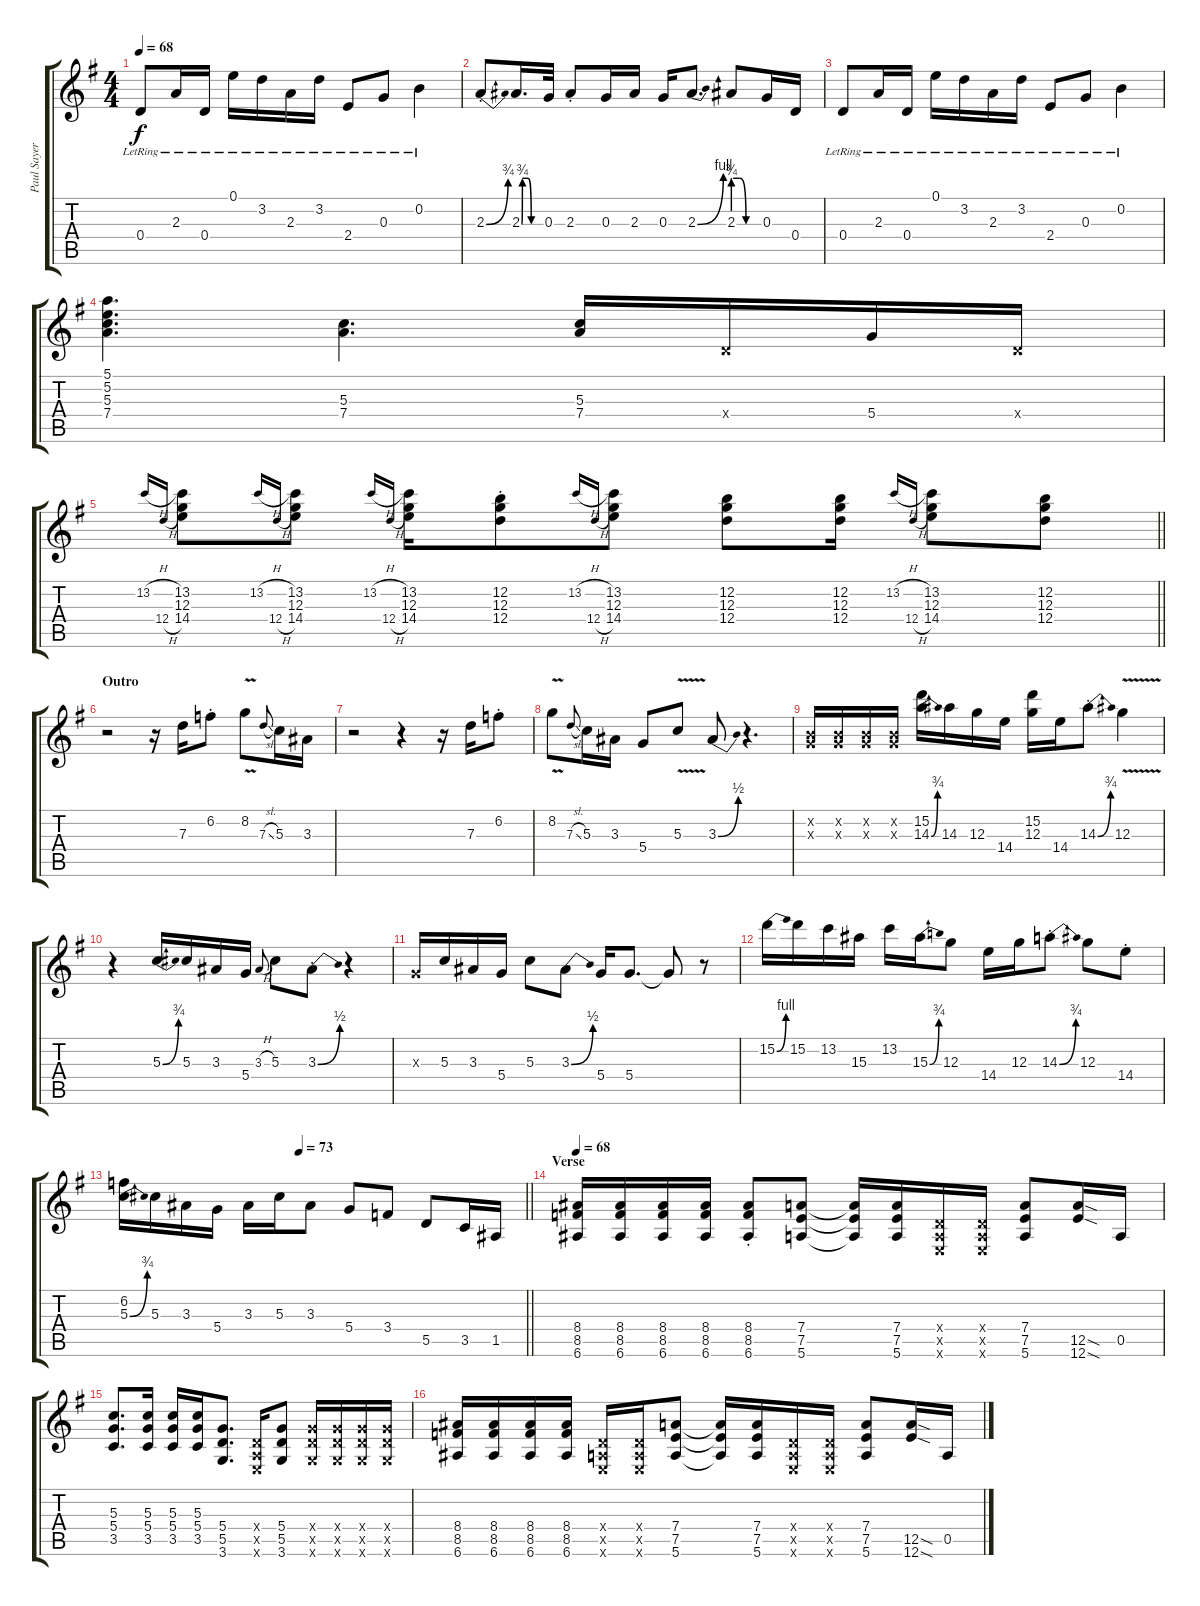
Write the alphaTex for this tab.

\track ("Paul Sayer" "Paul Sayer") {instrument electricguitarjazz}
\staff {score tabs}
\tuning (E4 B3 G3 D3 A2 E2) {hide}
\ts (4 4)
\tempo 68
\clef g2
\ks g
0.4{lr}.8{dy f} 2.3{lr}.16 0.4{lr}.16 0.1{lr}.16 3.2{lr}.16 2.3{lr}.16 3.2{lr}.16 2.4{lr}.8 0.3{lr}.8 0.2{lr}.4 |
2.3{be (bend 0 0 60 3) st}.8 2.3{be (custom 0 0 2 3 20 3 30 0 60 0)}.16{d} 0.3.32 2.3{st}.8 0.3.16 2.3.16 0.3.16 2.3{be (bend 0 0 60 4)}.8{d} 2.3{be (custom 0 3 15 3 30 0 60 0)}.8 0.3.16 0.4.16 |
0.4{lr}.8 2.3{lr}.16 0.4{lr}.16 0.1{lr}.16 3.2{lr}.16 2.3{lr}.16 3.2{lr}.16 2.4{lr}.8 0.3{lr}.8 0.2{lr}.4 |
(5.1 5.2 5.3 7.4).4{d} (5.3 7.4).4{d} (5.3 7.4).16 0.4{x}.16 5.4.16 0.4{x}.16 |
\barLineRight lightlight
13.2{h}.16{gr onbeat} 12.4{h}.16{gr onbeat} (13.2 12.3 14.4).8 13.2{h}.16{gr onbeat} 12.4{h}.16{gr onbeat} (13.2 12.3 14.4).8 13.2{h}.16{gr onbeat} 12.4{h}.16{gr onbeat} (13.2 12.3 14.4).16 (12.2{st} 12.3{st} 12.4{st}).8 13.2{h}.16{gr onbeat} 12.4{h}.16{gr onbeat} (13.2 12.3 14.4).8 (12.2 12.3 12.4).8 (12.2 12.3 12.4).16 13.2{h}.16{gr onbeat} 12.4{h}.16{gr onbeat} (13.2 12.3 14.4).8 (12.2 12.3 12.4).8 |
\section ("" "Outro")
r.2{instrument overdrivenguitar} r.16 7.3.16 6.2{st}.8 8.2{v}.8 7.3{sl}.8{gr onbeat} 5.3.16 3.3.16 |
r.2 r.4 r.16 7.3.16 6.2{st}.8 |
8.2{v}.8 7.3{sl}.8{gr onbeat} 5.3.16 3.3.16 5.4.8 5.3{v}.8 3.3{be (bend 0 0 60 2)}.8 r.4{d} |
(0.2{x} 0.3{x}).16 (0.2{x} 0.3{x}).16 (0.2{x} 0.3{x}).16 (0.2{x} 0.3{x}).16 (15.2 14.3{be (bend 0 0 60 3)}).16 14.3.16 12.3.16 14.4.16 (15.2 12.3).16 14.4.16 14.3{be (bend 0 0 60 3) st}.8 12.3{v}.4 |
r.4 5.3{be (bend 0 0 60 3)}.16 5.3.16 3.3.16 5.4.16 3.3{h}.8{gr onbeat} 5.3.8 3.3{be (bend 0 0 60 2) st}.8 r.4 |
0.3{x}.16 5.3.16 3.3.16 5.4.16 5.3.8 3.3{be (bend 0 0 60 2)}.8 5.4.16 5.4.8{d} 5.4{t}.8 r.8 |
15.2{be (bend 0 0 60 4)}.16 15.2.16 13.2.16 15.3.16 13.2.16 15.3{be (bend 0 0 60 3)}.16 12.3.8 14.4.16 12.3.16 14.3{be (bend 0 0 60 3) st}.8 12.3.8 14.4{st}.8 |
\tempo (73 0.4375)
\barLineRight lightlight
(6.2 5.3{be (bend 0 0 60 3)}).16 5.3.16 3.3.16 5.4.16 3.3.16 5.3.16 3.3.8 5.4.8 3.4.8 5.5.8 3.5.16 1.5.16 |
\section ("" "Verse")
\tempo 68
(8.4 8.5 6.6).16 (8.4 8.5 6.6).16 (8.4 8.5 6.6).16 (8.4 8.5 6.6).16 (8.4{st} 8.5{st} 6.6{st}).8 (7.4 7.5 5.6).8 (7.4{t} 7.5{t} 5.6{t}).16 (7.4 7.5 5.6).16 (0.4{x} 0.5{x} 0.6{x}).16 (0.4{x} 0.5{x} 0.6{x}).16 (7.4 7.5 5.6).8 (12.5{sod} 12.6{sod}).16 0.5.16 |
(5.3 5.4 3.5).8{d} (5.3 5.4 3.5).16 (5.3 5.4 3.5).16 (5.3 5.4 3.5).16 (5.4 5.5 3.6).8{d} (0.4{x} 0.5{x} 0.6{x}).16 (5.4 5.5 3.6).8 (5.4{x} 5.5{x} 3.6{x}).16 (5.4{x} 5.5{x} 3.6{x}).16 (5.4{x} 5.5{x} 3.6{x}).16 (5.4{x} 5.5{x} 3.6{x}).16 |
(8.4 8.5 6.6).16 (8.4 8.5 6.6).16 (8.4 8.5 6.6).16 (8.4 8.5 6.6).16 (0.4{x} 0.5{x} 0.6{x}).16 (0.4{x} 0.5{x} 0.6{x}).16 (7.4 7.5 5.6).8 (7.4{t} 7.5{t} 5.6{t}).16 (7.4 7.5 5.6).16 (0.4{x} 0.5{x} 0.6{x}).16 (0.4{x} 0.5{x} 0.6{x}).16 (7.4 7.5 5.6).8 (12.5{sod} 12.6{sod}).16 0.5.16
